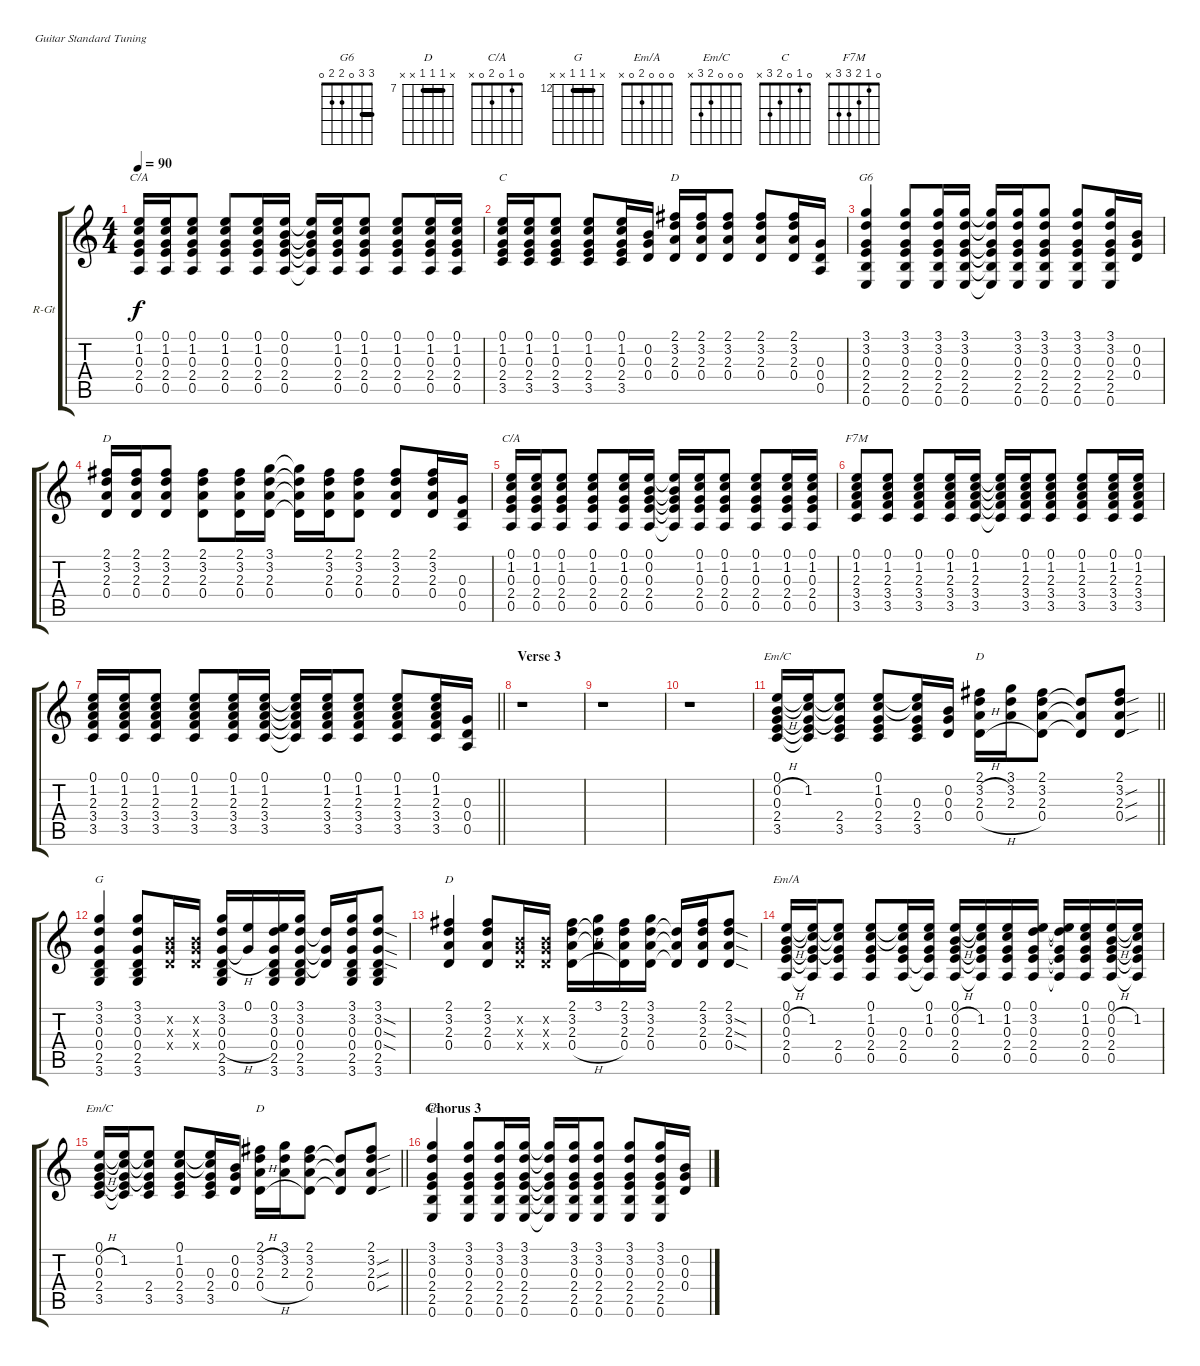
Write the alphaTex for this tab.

\bracketExtendMode groupsimilarinstruments
\firstSystemTrackNameOrientation horizontal
\otherSystemsTrackNameOrientation horizontal
\track ("Gem Archer (Rhythm Guitar)" "R-Gt") {instrument overdrivenguitar}
\staff {score tabs}
\tuning (E4 B3 G3 D3 A2 E2)
\chord ("G6" 3 3 0 2 2 0) {barre 3}
\chord ("D" 2 3 2 0 x x) {barre 2}
\chord ("C/A" 0 1 0 2 0 x)
\chord ("G" x 12 12 12 x x) {firstfret 12 barre (12 12)}
\chord ("D" x 7 7 7 x x) {firstfret 7 barre (7 7)}
\chord ("Em/A" 0 0 0 2 0 x)
\chord ("Em/C" 0 0 0 2 3 x)
\chord ("C" 0 1 0 2 3 x)
\chord ("F7M" 0 1 2 3 3 x)
\ts (4 4)
\tempo 90
\clef g2
\ks c
(0.1 1.2 0.3 2.4 0.5).16{ch "C/A" dy f} (0.1 1.2 0.3 2.4 0.5).16 (0.1 1.2 0.3 2.4 0.5).8 (0.1 1.2 0.3 2.4 0.5).8 (0.1 1.2 0.3 2.4 0.5).16 (0.1 0.2 0.3 2.4 0.5).16 (0.1{t} 0.2{t} 0.3{t} 2.4{t} 0.5{t}).16 (0.1 1.2 0.3 2.4 0.5).16 (0.1 1.2 0.3 2.4 0.5).8 (0.1 1.2 0.3 2.4 0.5).8 (0.1 1.2 0.3 2.4 0.5).16 (0.1 1.2 0.3 2.4 0.5).16 |
(0.1 1.2 0.3 2.4 3.5).16{ch "C"} (0.1 1.2 0.3 2.4 3.5).16 (0.1 1.2 0.3 2.4 3.5).8 (0.1 1.2 0.3 2.4 3.5).8 (0.1 1.2 0.3 2.4 3.5).16 (0.2 0.3 0.4).16 (2.1 3.2 2.3 0.4).16{ch "D"} (2.1 3.2 2.3 0.4).16 (2.1 3.2 2.3 0.4).8 (2.1 3.2 2.3 0.4).8 (2.1 3.2 2.3 0.4).16 (0.3 0.4 0.5).16 |
(3.1 3.2 0.3 2.4 2.5 0.6).4{ch "G6"} (3.1 3.2 0.3 2.4 2.5 0.6).8 (3.1 3.2 0.3 2.4 2.5 0.6).16 (3.1 3.2 0.3 2.4 2.5 0.6).16 (3.1{t} 3.2{t} 0.3{t} 2.4{t} 2.5{t} 0.6{t}).16 (3.1 3.2 0.3 2.4 2.5 0.6).16 (3.1 3.2 0.3 2.4 2.5 0.6).8 (3.1 3.2 0.3 2.4 2.5 0.6).8 (3.1 3.2 0.3 2.4 2.5 0.6).16 (0.2 0.3 0.4).16 |
(2.1 3.2 2.3 0.4).16{ch "D"} (2.1 3.2 2.3 0.4).16 (2.1 3.2 2.3 0.4).8 (2.1 3.2 2.3 0.4).8 (2.1 3.2 2.3 0.4).16 (3.1 3.2 2.3 0.4).16 (3.1{t} 3.2{t} 2.3{t} 0.4{t}).16 (2.1 3.2 2.3 0.4).16 (2.1 3.2 2.3 0.4).8 (2.1 3.2 2.3 0.4).8 (2.1 3.2 2.3 0.4).16 (0.3 0.4 0.5).16 |
(0.1 1.2 0.3 2.4 0.5).16{ch "C/A"} (0.1 1.2 0.3 2.4 0.5).16 (0.1 1.2 0.3 2.4 0.5).8 (0.1 1.2 0.3 2.4 0.5).8 (0.1 1.2 0.3 2.4 0.5).16 (0.1 0.2 0.3 2.4 0.5).16 (0.1{t} 0.2{t} 0.3{t} 2.4{t} 0.5{t}).16 (0.1 1.2 0.3 2.4 0.5).16 (0.1 1.2 0.3 2.4 0.5).8 (0.1 1.2 0.3 2.4 0.5).8 (0.1 1.2 0.3 2.4 0.5).16 (0.1 1.2 0.3 2.4 0.5).16 |
(0.1 1.2 2.3 3.4 3.5).8{ch "F7M"} (0.1 1.2 2.3 3.4 3.5).8 (0.1 1.2 2.3 3.4 3.5).8 (0.1 1.2 2.3 3.4 3.5).16 (0.1 1.2 2.3 3.4 3.5).16 (0.1{t} 1.2{t} 2.3{t} 3.4{t} 3.5{t}).16 (0.1 1.2 2.3 3.4 3.5).16 (0.1 1.2 2.3 3.4 3.5).8 (0.1 1.2 2.3 3.4 3.5).8 (0.1 1.2 2.3 3.4 3.5).16 (0.1 1.2 2.3 3.4 3.5).16 |
\barLineRight lightlight
(0.1 1.2 2.3 3.4 3.5).16 (0.1 1.2 2.3 3.4 3.5).16 (0.1 1.2 2.3 3.4 3.5).8 (0.1 1.2 2.3 3.4 3.5).8 (0.1 1.2 2.3 3.4 3.5).16 (0.1 1.2 2.3 3.4 3.5).16 (0.1{t} 1.2{t} 2.3{t} 3.4{t} 3.5{t}).16 (0.1 1.2 2.3 3.4 3.5).16 (0.1 1.2 2.3 3.4 3.5).8 (0.1 1.2 2.3 3.4 3.5).8 (0.1 1.2 2.3 3.4 3.5).16 (0.3 0.4 0.5).16 |
\section ("" "Verse 3")
r.1 |
r.1 |
r.1 |
\barLineRight lightlight
(0.1 0.2{h} 0.3 2.4 3.5).16{ch "Em/C"} (0.1{t} 1.2 0.3{t} 2.4{t} 3.5{t}).16 (0.1{t} 1.2{t} 0.3{t} 2.4 3.5).8 (0.1 1.2 0.3 2.4 3.5).8 (0.1{t} 1.2{t} 0.3 2.4 3.5).16 (0.2 0.3 0.4).16 (2.1 3.2{h} 2.3 0.4{h}).16{ch "D"} (3.1 3.2 2.3).16 (2.1 3.2 2.3 0.4).8 (3.2{t} 2.3{t} 0.4{t}).8 (2.1 3.2{sou} 2.3{sou} 0.4{sou}).8 |
(3.1 3.2 0.3 0.4 2.5 3.6).4{ch "G"} (3.1 3.2 0.3 0.4 2.5 3.6).8 (0.2{x} 0.3{x} 0.4{x}).16 (0.2{x} 0.3{x} 0.4{x}).16 (3.1 3.2 0.3 0.4{h} 2.5 3.6).16 (0.1 0.3{t}).16 (0.1 3.2 0.3 0.4 2.5 3.6).16 (3.1 3.2 0.3 0.4 2.5 3.6).16 (3.2{t} 0.3{t} 0.4{t}).16 (3.1 3.2 0.3 0.4 2.5 3.6).16 (3.1 3.2{sod} 0.3{sod} 0.4{sod} 2.5 3.6).8 |
(2.1 3.2 2.3 0.4).4{ch "D"} (2.1 3.2 2.3 0.4).8 (0.2{x} 0.3{x} 0.4{x}).16 (0.2{x} 0.3{x} 0.4{x}).16 (2.1 3.2 2.3 0.4{h}).16 (3.1 3.2{t} 2.3{t}).16 (2.1 3.2 2.3 0.4).16 (3.1 3.2 2.3 0.4).16 (3.2{t} 2.3{t} 0.4{t}).16 (2.1 3.2 2.3 0.4).16 (2.1 3.2{sod} 2.3{sod} 0.4{sod}).8 |
(0.1 0.2{h} 0.3 2.4 0.5).16{ch "Em/A"} (0.1{t} 1.2 0.3{t} 2.4{t} 0.5{t}).16 (0.1{t} 1.2{t} 0.3{t} 2.4 0.5).8 (0.1 1.2 0.3 2.4 0.5).8 (0.1{t} 1.2{t} 0.3 2.4 0.5).16 (0.1 1.2 0.3 2.4{t} 0.5{t}).16 (0.1 0.2{h} 0.3 2.4 0.5).16 (0.1{t} 1.2 0.3{t} 2.4{t} 0.5{t}).16 (0.1 1.2 0.3 2.4 0.5).16 (0.1 3.2 0.3 2.4 0.5).16 (0.1{t} 3.2{t} 0.3{t} 2.4{t} 0.5{t}).16 (0.1 1.2 0.3 2.4 0.5).16 (0.1 0.2{h} 0.3 2.4 0.5).16 (0.1{t} 1.2 0.3{t} 2.4{t} 0.5{t}).16 |
\barLineRight lightlight
(0.1 0.2{h} 0.3 2.4 3.5).16{ch "Em/C"} (0.1{t} 1.2 0.3{t} 2.4{t} 3.5{t}).16 (0.1{t} 1.2{t} 0.3{t} 2.4 3.5).8 (0.1 1.2 0.3 2.4 3.5).8 (0.1{t} 1.2{t} 0.3 2.4 3.5).16 (0.2 0.3 0.4).16 (2.1 3.2{h} 2.3 0.4{h}).16{ch "D"} (3.1 3.2 2.3).16 (2.1 3.2 2.3 0.4).8 (3.2{t} 2.3{t} 0.4{t}).8 (2.1 3.2{sou} 2.3{sou} 0.4{sou}).8 |
\section ("" "Chorus 3")
(3.1 3.2 0.3 2.4 2.5 0.6).4{ch "G6"} (3.1 3.2 0.3 2.4 2.5 0.6).8 (3.1 3.2 0.3 2.4 2.5 0.6).16 (3.1 3.2 0.3 2.4 2.5 0.6).16 (3.1{t} 3.2{t} 0.3{t} 2.4{t} 2.5{t} 0.6{t}).16 (3.1 3.2 0.3 2.4 2.5 0.6).16 (3.1 3.2 0.3 2.4 2.5 0.6).8 (3.1 3.2 0.3 2.4 2.5 0.6).8 (3.1 3.2 0.3 2.4 2.5 0.6).16 (0.2 0.3 0.4).16
